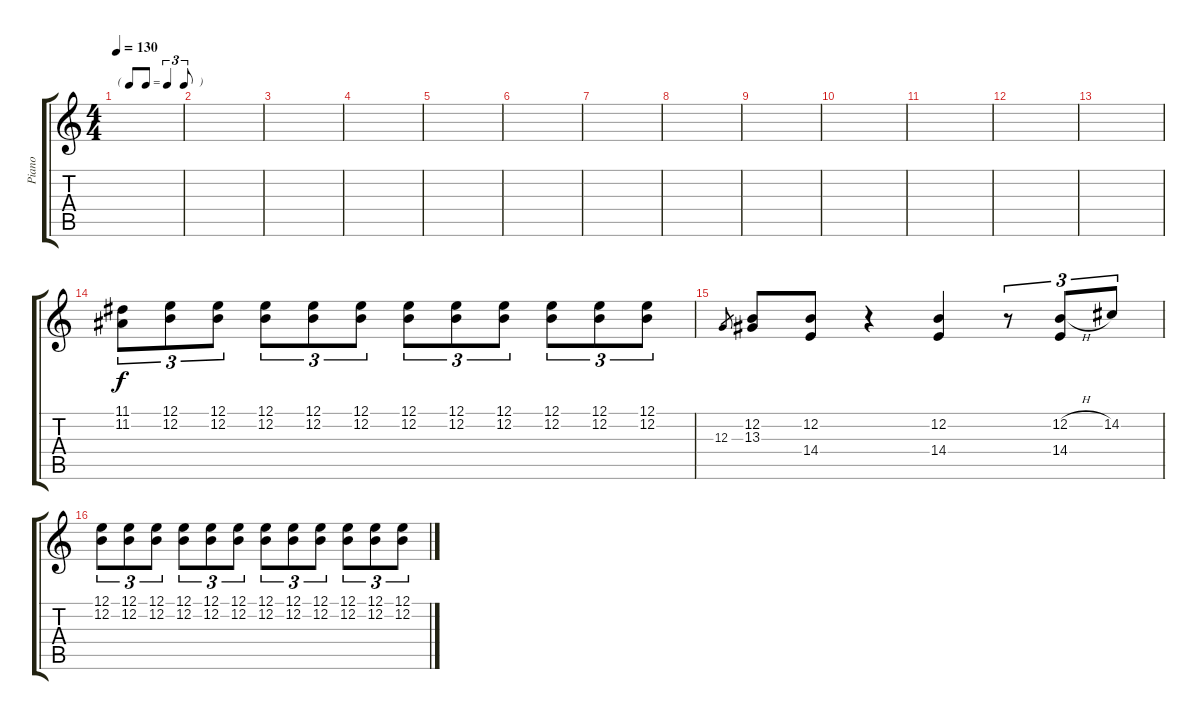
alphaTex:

\track ("Piano" "Piano") {instrument brightacousticpiano}
\staff {score tabs}
\tuning (E4 B3 G3 D3 A2 E2) {hide}
\ts (4 4)
\tf triplet8th
\tempo 130
\clef g2
\ks c
|
|
|
|
|
|
|
|
|
|
|
|
|
(11.1 11.2).8{tu (3 2)} (12.1 12.2).8{tu (3 2)} (12.1 12.2).8{tu (3 2)} (12.1 12.2).8{tu (3 2)} (12.1 12.2).8{tu (3 2)} (12.1 12.2).8{tu (3 2)} (12.1 12.2).8{tu (3 2)} (12.1 12.2).8{tu (3 2)} (12.1 12.2).8{tu (3 2)} (12.1 12.2).8{tu (3 2)} (12.1 12.2).8{tu (3 2)} (12.1 12.2).8{tu (3 2)} |
12.3.8{gr} (12.2 13.3).8 (12.2 14.4).8 r.4 (12.2 14.4).4 r.8{tu (3 2)} (12.2{h} 14.4).8{tu (3 2)} 14.2.8{tu (3 2)} |
(12.1 12.2).8{tu (3 2)} (12.1 12.2).8{tu (3 2)} (12.1 12.2).8{tu (3 2)} (12.1 12.2).8{tu (3 2)} (12.1 12.2).8{tu (3 2)} (12.1 12.2).8{tu (3 2)} (12.1 12.2).8{tu (3 2)} (12.1 12.2).8{tu (3 2)} (12.1 12.2).8{tu (3 2)} (12.1 12.2).8{tu (3 2)} (12.1 12.2).8{tu (3 2)} (12.1 12.2).8{tu (3 2)}
